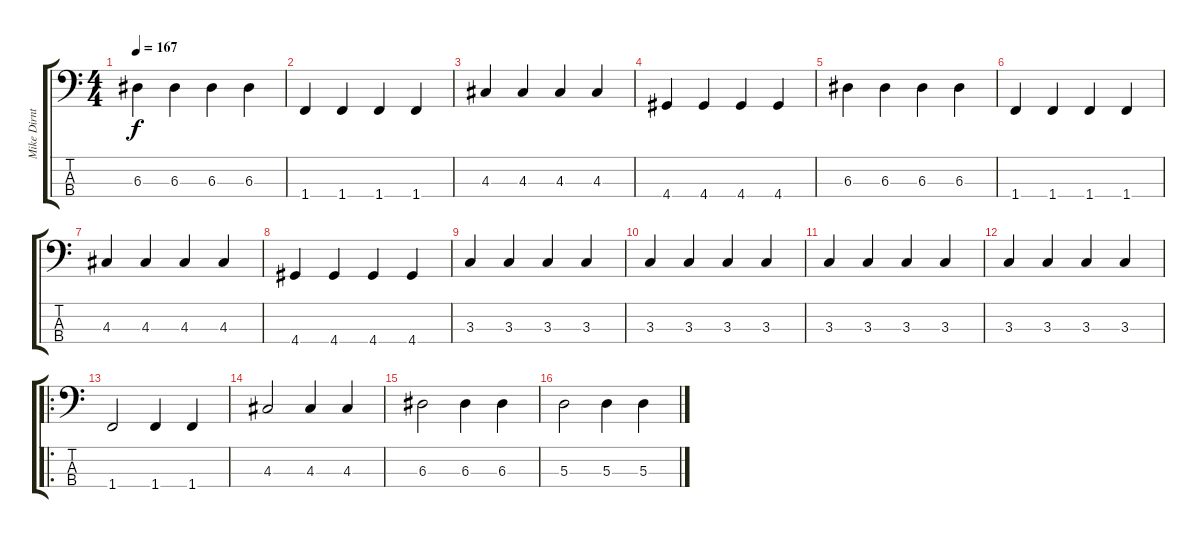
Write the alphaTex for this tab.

\track ("Mike Dirnt (Bass)" "Mike Dirnt") {instrument electricbassfinger}
\staff {score tabs}
\tuning (G2 D2 A1 E1) {hide}
\ts (4 4)
\tempo 167
\clef f4
\ks c
6.3.4{dy f} 6.3.4 6.3.4 6.3.4 |
1.4.4 1.4.4 1.4.4 1.4.4 |
4.3.4 4.3.4 4.3.4 4.3.4 |
4.4.4 4.4.4 4.4.4 4.4.4 |
6.3.4 6.3.4 6.3.4 6.3.4 |
1.4.4 1.4.4 1.4.4 1.4.4 |
4.3.4 4.3.4 4.3.4 4.3.4 |
4.4.4 4.4.4 4.4.4 4.4.4 |
3.3.4 3.3.4 3.3.4 3.3.4 |
3.3.4 3.3.4 3.3.4 3.3.4 |
3.3.4 3.3.4 3.3.4 3.3.4 |
3.3.4 3.3.4 3.3.4 3.3.4 |
\ro
1.4.2 1.4.4 1.4.4 |
4.3.2 4.3.4 4.3.4 |
6.3.2 6.3.4 6.3.4 |
5.3.2 5.3.4 5.3.4
